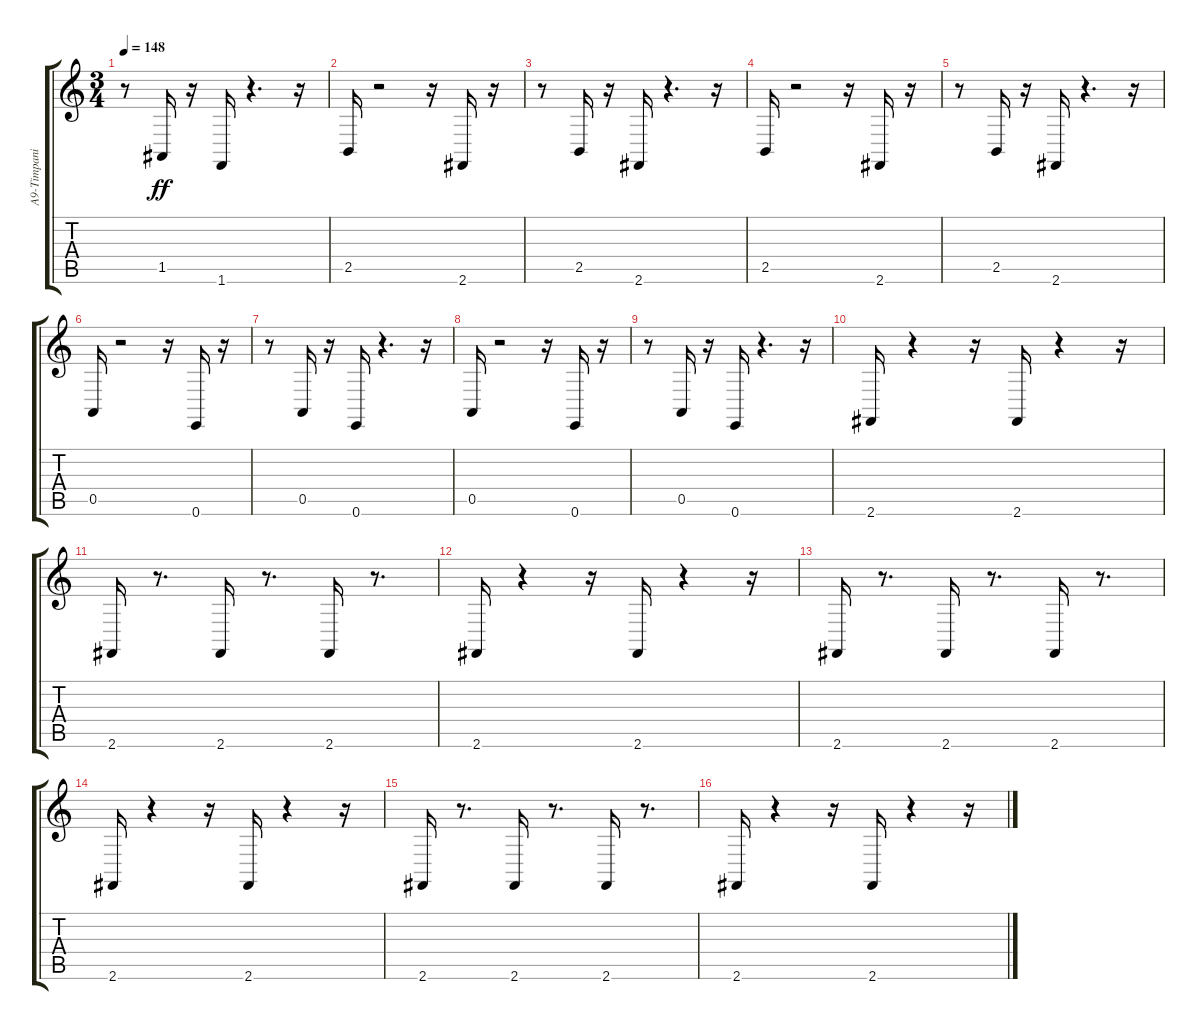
\track ("A9-Timpani     " "A9-Timpani") {instrument timpani}
\staff {score tabs}
\tuning (E4 B3 G3 D3 A2 E2) {hide}
\ts (3 4)
\tempo 148
\clef g2
\ks c
r.8{dy ff} 1.5.16 r.16 1.6.16 r.4{d} r.16 |
2.5.16 r.2 r.16 2.6.16 r.16 |
r.8 2.5.16 r.16 2.6.16 r.4{d} r.16 |
2.5.16 r.2 r.16 2.6.16 r.16 |
r.8 2.5.16 r.16 2.6.16 r.4{d} r.16 |
0.5.16 r.2 r.16 0.6.16 r.16 |
r.8 0.5.16 r.16 0.6.16 r.4{d} r.16 |
0.5.16 r.2 r.16 0.6.16 r.16 |
r.8 0.5.16 r.16 0.6.16 r.4{d} r.16 |
2.6.16 r.4 r.16 2.6.16 r.4 r.16 |
2.6.16 r.8{d} 2.6.16 r.8{d} 2.6.16 r.8{d} |
2.6.16 r.4 r.16 2.6.16 r.4 r.16 |
2.6.16 r.8{d} 2.6.16 r.8{d} 2.6.16 r.8{d} |
2.6.16 r.4 r.16 2.6.16 r.4 r.16 |
2.6.16 r.8{d} 2.6.16 r.8{d} 2.6.16 r.8{d} |
2.6.16 r.4 r.16 2.6.16 r.4 r.16
